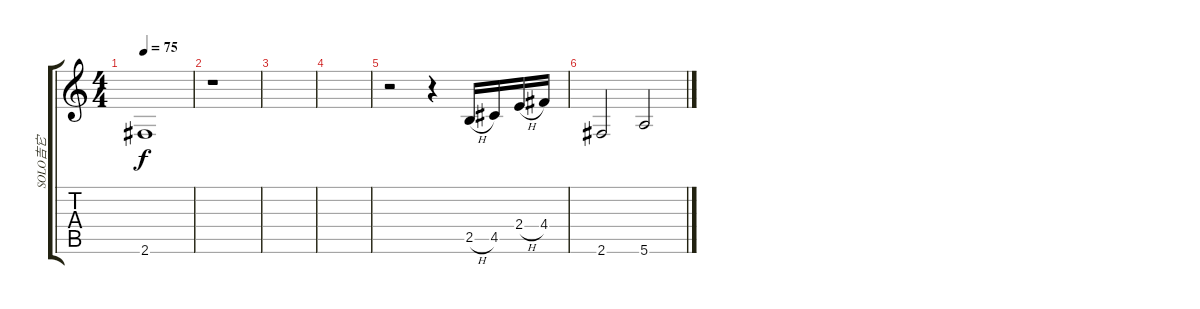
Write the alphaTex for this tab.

\track ("SOLO吉它" "SOLO吉它") {instrument overdrivenguitar}
\staff {score tabs}
\tuning (E4 B3 G3 D3 A2 E2) {hide}
\ts (4 4)
\tempo 75
\clef g2
\ks c
2.6.1{dy f} |
r.1 |
|
|
r.2 r.4 2.5{h}.16 4.5.16 2.4{h}.16 4.4.16 |
2.6.2 5.6.2
